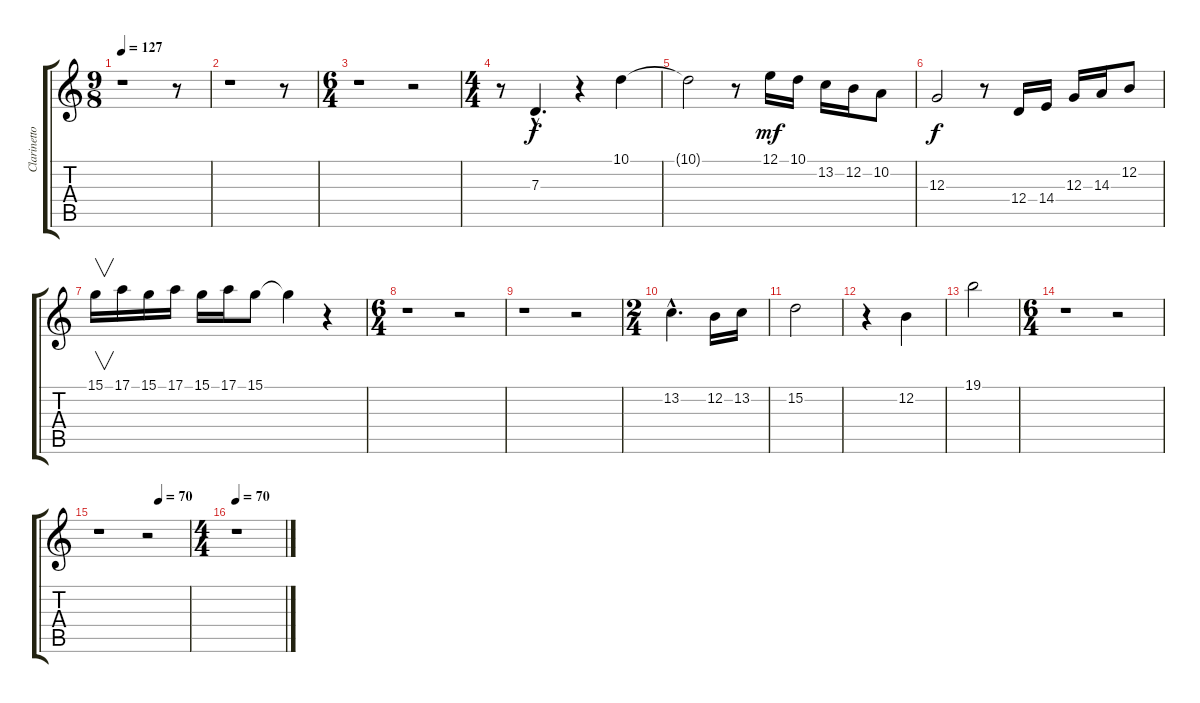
\track ("Clarinetto" "Clarinetto") {instrument clarinet}
\staff {score tabs}
\tuning (E4 B3 G3 D3 A2 E2) {hide}
\ts (9 8)
\tempo 127
\clef g2
\ks c
r.1{dy f} r.8 |
r.1 r.8 |
\ts (6 4)
r.1 r.2 |
\ts (4 4)
r.8 7.3{hac}.4{d} r.4 10.1.4 |
10.1{t}.2 r.8 12.1.16{dy mf} 10.1.16 13.2.16 12.2.16 10.2.8 |
12.3.2{dy f} r.8 12.4.16 14.4.16 12.3.16 14.3.16 12.2.8 |
15.1.16{v} 17.1.16 15.1.16 17.1.16 15.1.16 17.1.16 15.1.8 15.1{t}.4 r.4 |
\ts (6 4)
r.1 r.2 |
r.1 r.2 |
\ts (2 4)
13.2{hac}.4{d} 12.2.16 13.2.16 |
15.2.2 |
r.4 12.2.4 |
19.1.2 |
\ts (6 4)
r.1 r.2 |
\tempo (70 0.6666666666666666)
r.1 r.2 |
\ts (4 4)
\tempo 70
r.1
